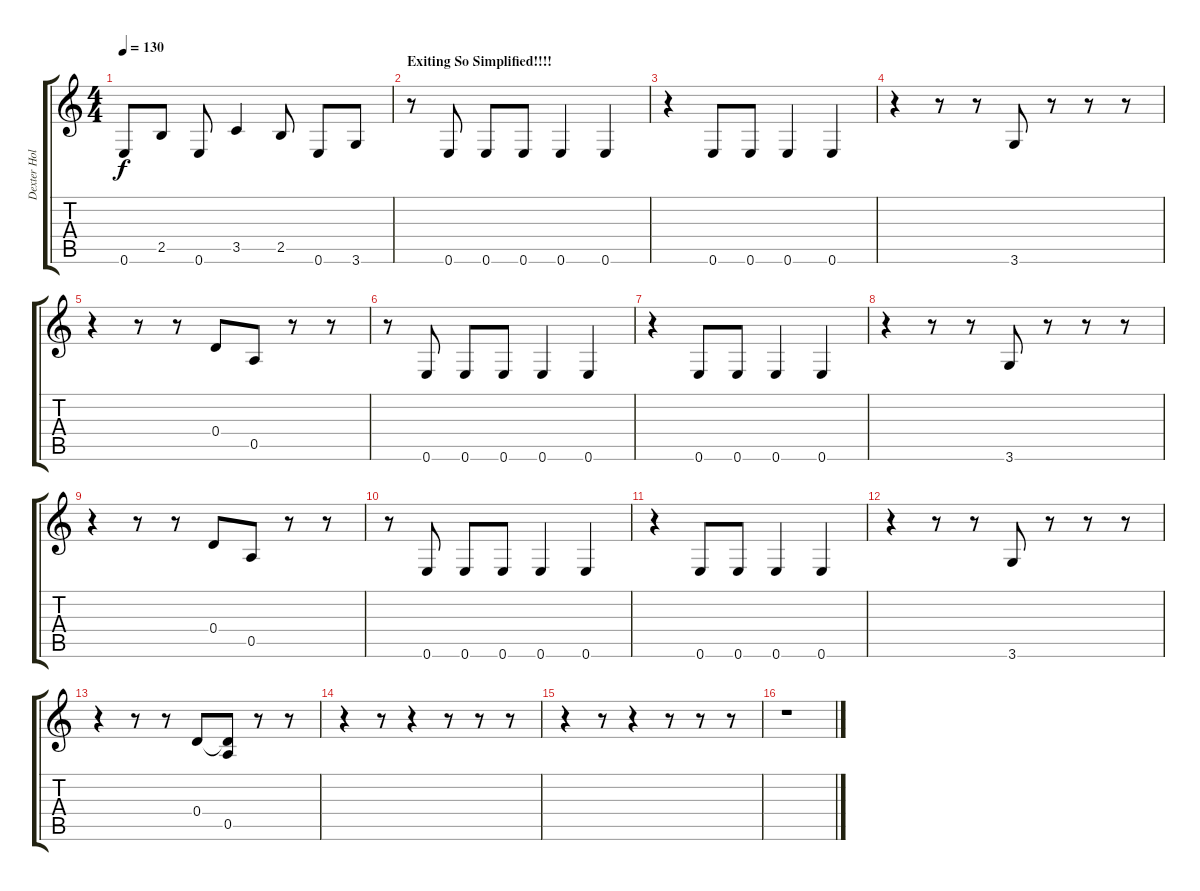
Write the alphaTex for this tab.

\track ("Dexter Holland" "Dexter Hol") {instrument acousticguitarnylon}
\staff {score tabs}
\tuning (E4 B3 G3 D3 A2 E2) {hide}
\ts (4 4)
\tempo 130
\clef g2
\ks c
0.6.8{dy f} 2.5.8 0.6.8 3.5.4 2.5.8 0.6.8 3.6.8 |
\section ("" "Exiting So Simplified!!!!")
r.8 0.6.8 0.6.8 0.6.8 0.6.4 0.6.4 |
r.4 0.6.8 0.6.8 0.6.4 0.6.4 |
r.4 r.8 r.8 3.6.8 r.8 r.8 r.8 |
r.4 r.8 r.8 0.4.8 0.5.8 r.8 r.8 |
r.8 0.6.8 0.6.8 0.6.8 0.6.4 0.6.4 |
r.4 0.6.8 0.6.8 0.6.4 0.6.4 |
r.4 r.8 r.8 3.6.8 r.8 r.8 r.8 |
r.4 r.8 r.8 0.4.8 0.5.8 r.8 r.8 |
r.8 0.6.8 0.6.8 0.6.8 0.6.4 0.6.4 |
r.4 0.6.8 0.6.8 0.6.4 0.6.4 |
r.4 r.8 r.8 3.6.8 r.8 r.8 r.8 |
r.4 r.8 r.8 0.4.8 (0.4{t} 0.5).8 r.8 r.8 |
r.4 r.8 r.4 r.8 r.8 r.8 |
r.4 r.8 r.4 r.8 r.8 r.8 |
r.1
